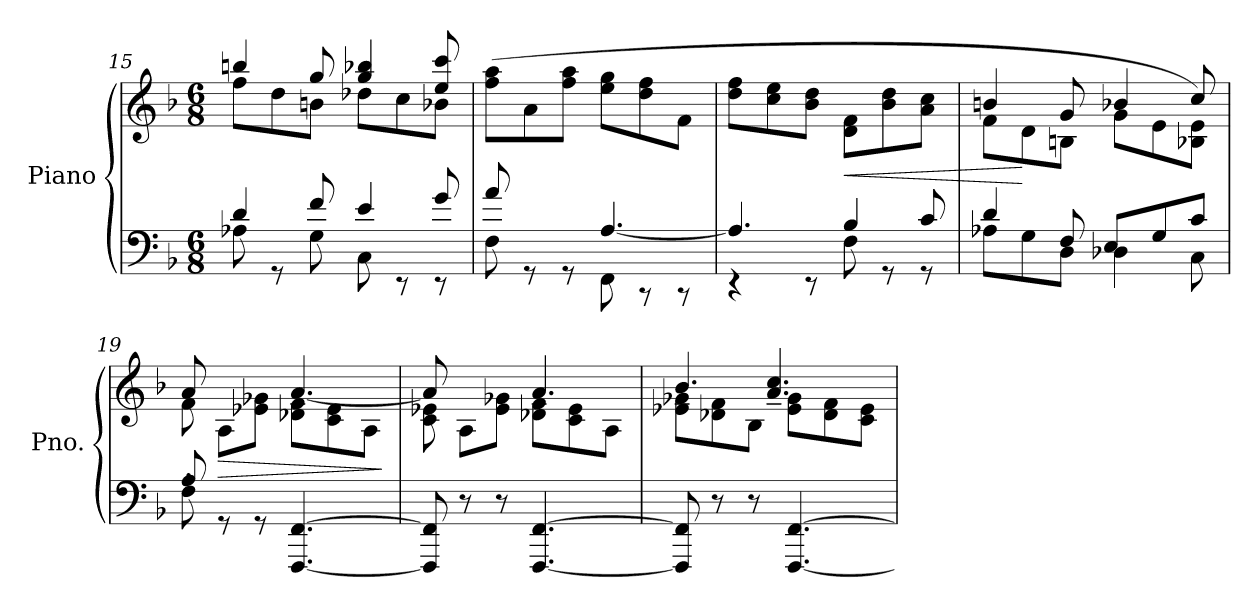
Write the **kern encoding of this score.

**kern	**kern	**dynam
*part1	*part1	*part1
*staff2	*staff1	*staff1/2
*I"Piano	*	*
*I'Pno.	*	*
*clefF4	*clefG2	*
*k[b-]	*k[b-]	*
*M6/8	*M6/8	*
=15	=15	=15
*^	*^	*
8A-X:\	4d/	8ff\L	4bbn/	.
8rGG	.	8dd\	.	.
8G\	8f/	8bn\J	8gg/	.
8C\	4e/	8dd-X\L	4gg/ 4bb-X/	.
8rEE	.	8cc\	.	.
8rEE	8g/	8b-X\J	8ee/ 8ccc/	.
*	*	*v	*v	*
=16	=16	=16	=16
8F\	8a/	(8ff\ 8aa\L	.
8rGG	4ryy	8a\	.
8rGG	.	8ff\ 8aa\J	.
8FF\	[4.A/	8ee\ 8gg\L	.
8rCC	.	8dd\ 8ff\	.
8rCC	.	8f\J	.
=17	=17	=17	=17
4rEE	4.A/]	8dd\ 8ff\L	.
.	.	8cc\ 8ee\	.
8rEE	.	8b-\ 8dd\J	.
!	!	!	!LO:HP:b
8F\	4B-/	8d\ 8f\L	<
8rGG	.	8b-\ 8dd\	.
8rGG	8c/	8a\ 8cc\J	.
!!LO:LB:g=z
=18	=18	=18	=18
*	*	*^	*
8A-X\L	4d/	8f\L	4bn/	.
8G\	.	8d\	.	[
8D\J	8F/	8Bn\J	8g/	.
4D-X\	8E/L	8g\L	4b-X/	.
.	8G/	8e\	.	.
8C\	8c/J	8B-i\ 8e\J)	8cc/	.
=19	=19	=19	=19	=19
8F'\	8A/	8f\	8a'/	.
!	!	!	!	!LO:HP:b
8rGG	2ryy	8A\L	4ryy	>
8rGG	.	8e-X\ 8g-X\J	.	.
[4.FFF/ [4.FF/	.	8d-X\ 8f\L	[4.a~/	.
.	.	8c\ 8e-\	.	.
.	8ryy	8A\J	.	.
*v	*v	*	*	*
*	*v	*v	*
.	.	]
=20	=20	=20
*	*^	*
8FFF/] 8FF/]	8c\ 8e-X\	8a/]	.
8r	8A\L	4ryy	.
8r	8e-\ 8g-X\J	.	.
[4.FFF/ [4.FF/	8d-X\ 8f\L	4.a~/	.
.	8c\ 8e-\	.	.
.	8A\J	.	.
=21	=21	=21	=21
8FFF/] 8FF/]	8e-X\ 8g-X\L	4.b-~/	.
8r	8d-X\ 8f\	.	.
8r	8B-\J	.	.
[4.FFF/ [4.FF/	8e-\ 8g-\L	4.a/~ 4.cc/~	.
.	8d-\ 8f\	.	.
.	8c\ 8e-\J	.	.
*	*v	*v	*
=	=	=
*-	*-	*-
